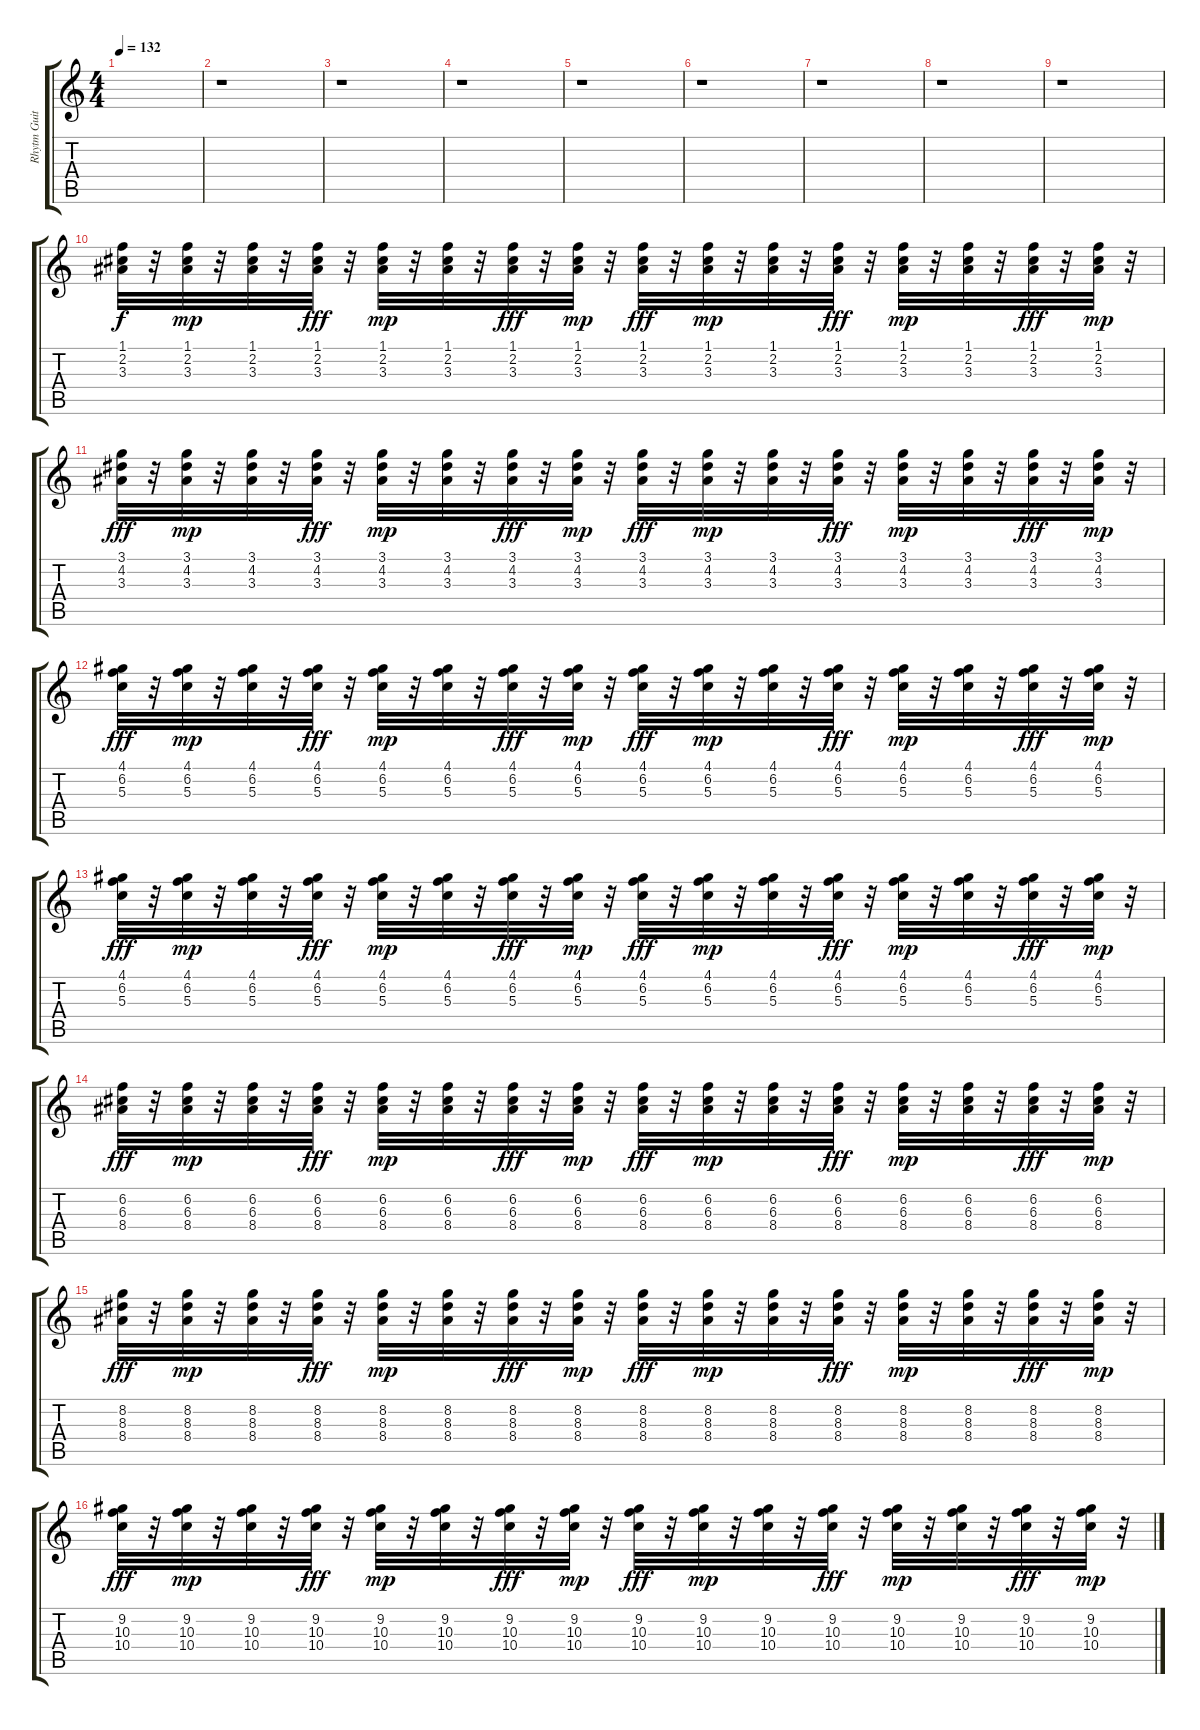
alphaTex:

\track ("Rhytm Guitar" "Rhytm Guit") {instrument acousticguitarsteel}
\staff {score tabs}
\tuning (E4 B3 G3 D3 A2 E2) {hide}
\ts (4 4)
\tempo 132
\clef g2
\ks c
|
r.1 |
r.1 |
r.1 |
r.1 |
r.1 |
r.1 |
r.1 |
r.1 |
(1.1 2.2 3.3).32 r.32 (1.1 2.2 3.3).32{dy mp} r.32 (1.1 2.2 3.3).32 r.32 (1.1 2.2 3.3).32{dy fff} r.32 (1.1 2.2 3.3).32{dy mp} r.32 (1.1 2.2 3.3).32 r.32 (1.1 2.2 3.3).32{dy fff} r.32 (1.1 2.2 3.3).32{dy mp} r.32 (1.1 2.2 3.3).32{dy fff} r.32 (1.1 2.2 3.3).32{dy mp} r.32 (1.1 2.2 3.3).32 r.32 (1.1 2.2 3.3).32{dy fff} r.32 (1.1 2.2 3.3).32{dy mp} r.32 (1.1 2.2 3.3).32 r.32 (1.1 2.2 3.3).32{dy fff} r.32 (1.1 2.2 3.3).32{dy mp} r.32 |
(3.1 4.2 3.3).32{dy fff} r.32 (3.1 4.2 3.3).32{dy mp} r.32 (3.1 4.2 3.3).32 r.32 (3.1 4.2 3.3).32{dy fff} r.32 (3.1 4.2 3.3).32{dy mp} r.32 (3.1 4.2 3.3).32 r.32 (3.1 4.2 3.3).32{dy fff} r.32 (3.1 4.2 3.3).32{dy mp} r.32 (3.1 4.2 3.3).32{dy fff} r.32 (3.1 4.2 3.3).32{dy mp} r.32 (3.1 4.2 3.3).32 r.32 (3.1 4.2 3.3).32{dy fff} r.32 (3.1 4.2 3.3).32{dy mp} r.32 (3.1 4.2 3.3).32 r.32 (3.1 4.2 3.3).32{dy fff} r.32 (3.1 4.2 3.3).32{dy mp} r.32 |
(4.1 6.2 5.3).32{dy fff} r.32 (4.1 6.2 5.3).32{dy mp} r.32 (4.1 6.2 5.3).32 r.32 (4.1 6.2 5.3).32{dy fff} r.32 (4.1 6.2 5.3).32{dy mp} r.32 (4.1 6.2 5.3).32 r.32 (4.1 6.2 5.3).32{dy fff} r.32 (4.1 6.2 5.3).32{dy mp} r.32 (4.1 6.2 5.3).32{dy fff} r.32 (4.1 6.2 5.3).32{dy mp} r.32 (4.1 6.2 5.3).32 r.32 (4.1 6.2 5.3).32{dy fff} r.32 (4.1 6.2 5.3).32{dy mp} r.32 (4.1 6.2 5.3).32 r.32 (4.1 6.2 5.3).32{dy fff} r.32 (4.1 6.2 5.3).32{dy mp} r.32 |
(4.1 6.2 5.3).32{dy fff} r.32 (4.1 6.2 5.3).32{dy mp} r.32 (4.1 6.2 5.3).32 r.32 (4.1 6.2 5.3).32{dy fff} r.32 (4.1 6.2 5.3).32{dy mp} r.32 (4.1 6.2 5.3).32 r.32 (4.1 6.2 5.3).32{dy fff} r.32 (4.1 6.2 5.3).32{dy mp} r.32 (4.1 6.2 5.3).32{dy fff} r.32 (4.1 6.2 5.3).32{dy mp} r.32 (4.1 6.2 5.3).32 r.32 (4.1 6.2 5.3).32{dy fff} r.32 (4.1 6.2 5.3).32{dy mp} r.32 (4.1 6.2 5.3).32 r.32 (4.1 6.2 5.3).32{dy fff} r.32 (4.1 6.2 5.3).32{dy mp} r.32 |
(6.2 6.3 8.4).32{dy fff} r.32 (6.2 6.3 8.4).32{dy mp} r.32 (6.2 6.3 8.4).32 r.32 (6.2 6.3 8.4).32{dy fff} r.32 (6.2 6.3 8.4).32{dy mp} r.32 (6.2 6.3 8.4).32 r.32 (6.2 6.3 8.4).32{dy fff} r.32 (6.2 6.3 8.4).32{dy mp} r.32 (6.2 6.3 8.4).32{dy fff} r.32 (6.2 6.3 8.4).32{dy mp} r.32 (6.2 6.3 8.4).32 r.32 (6.2 6.3 8.4).32{dy fff} r.32 (6.2 6.3 8.4).32{dy mp} r.32 (6.2 6.3 8.4).32 r.32 (6.2 6.3 8.4).32{dy fff} r.32 (6.2 6.3 8.4).32{dy mp} r.32 |
(8.2 8.3 8.4).32{dy fff} r.32 (8.2 8.3 8.4).32{dy mp} r.32 (8.2 8.3 8.4).32 r.32 (8.2 8.3 8.4).32{dy fff} r.32 (8.2 8.3 8.4).32{dy mp} r.32 (8.2 8.3 8.4).32 r.32 (8.2 8.3 8.4).32{dy fff} r.32 (8.2 8.3 8.4).32{dy mp} r.32 (8.2 8.3 8.4).32{dy fff} r.32 (8.2 8.3 8.4).32{dy mp} r.32 (8.2 8.3 8.4).32 r.32 (8.2 8.3 8.4).32{dy fff} r.32 (8.2 8.3 8.4).32{dy mp} r.32 (8.2 8.3 8.4).32 r.32 (8.2 8.3 8.4).32{dy fff} r.32 (8.2 8.3 8.4).32{dy mp} r.32 |
(9.2 10.3 10.4).32{dy fff} r.32 (9.2 10.3 10.4).32{dy mp} r.32 (9.2 10.3 10.4).32 r.32 (9.2 10.3 10.4).32{dy fff} r.32 (9.2 10.3 10.4).32{dy mp} r.32 (9.2 10.3 10.4).32 r.32 (9.2 10.3 10.4).32{dy fff} r.32 (9.2 10.3 10.4).32{dy mp} r.32 (9.2 10.3 10.4).32{dy fff} r.32 (9.2 10.3 10.4).32{dy mp} r.32 (9.2 10.3 10.4).32 r.32 (9.2 10.3 10.4).32{dy fff} r.32 (9.2 10.3 10.4).32{dy mp} r.32 (9.2 10.3 10.4).32 r.32 (9.2 10.3 10.4).32{dy fff} r.32 (9.2 10.3 10.4).32{dy mp} r.32
